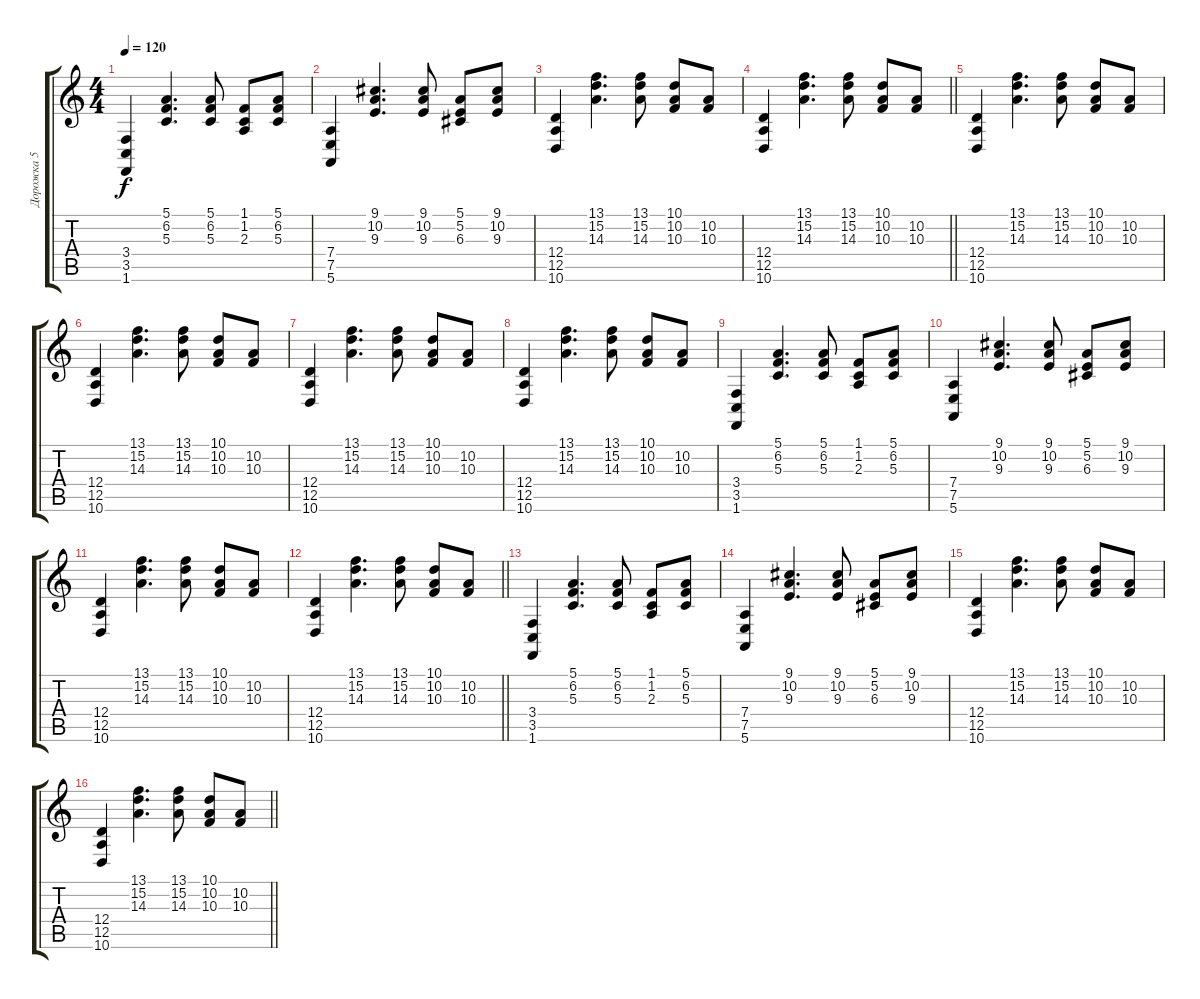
\track ("Дорожка 5" "Дорожка 5") {instrument lead1square}
\staff {score tabs}
\tuning (E4 B3 G3 D3 A2 E2) {hide}
\ts (4 4)
\tempo 120
\clef g2
\ks c
(3.4 3.5 1.6).4{dy f} (5.1 6.2 5.3).4{d} (5.1 6.2 5.3).8 (1.1 1.2 2.3).8 (5.1 6.2 5.3).8 |
(7.4 7.5 5.6).4 (9.1 10.2 9.3).4{d} (9.1 10.2 9.3).8 (5.1 5.2 6.3).8 (9.1 10.2 9.3).8 |
(12.4 12.5 10.6).4 (13.1 15.2 14.3).4{d} (13.1 15.2 14.3).8 (10.1 10.2 10.3).8 (10.2 10.3).8 |
\barLineRight lightlight
(12.4 12.5 10.6).4 (13.1 15.2 14.3).4{d} (13.1 15.2 14.3).8 (10.1 10.2 10.3).8 (10.2 10.3).8 |
(12.4 12.5 10.6).4 (13.1 15.2 14.3).4{d} (13.1 15.2 14.3).8 (10.1 10.2 10.3).8 (10.2 10.3).8 |
(12.4 12.5 10.6).4 (13.1 15.2 14.3).4{d} (13.1 15.2 14.3).8 (10.1 10.2 10.3).8 (10.2 10.3).8 |
(12.4 12.5 10.6).4 (13.1 15.2 14.3).4{d} (13.1 15.2 14.3).8 (10.1 10.2 10.3).8 (10.2 10.3).8 |
(12.4 12.5 10.6).4 (13.1 15.2 14.3).4{d} (13.1 15.2 14.3).8 (10.1 10.2 10.3).8 (10.2 10.3).8 |
(3.4 3.5 1.6).4 (5.1 6.2 5.3).4{d} (5.1 6.2 5.3).8 (1.1 1.2 2.3).8 (5.1 6.2 5.3).8 |
(7.4 7.5 5.6).4 (9.1 10.2 9.3).4{d} (9.1 10.2 9.3).8 (5.1 5.2 6.3).8 (9.1 10.2 9.3).8 |
(12.4 12.5 10.6).4 (13.1 15.2 14.3).4{d} (13.1 15.2 14.3).8 (10.1 10.2 10.3).8 (10.2 10.3).8 |
\barLineRight lightlight
(12.4 12.5 10.6).4 (13.1 15.2 14.3).4{d} (13.1 15.2 14.3).8 (10.1 10.2 10.3).8 (10.2 10.3).8 |
(3.4 3.5 1.6).4 (5.1 6.2 5.3).4{d} (5.1 6.2 5.3).8 (1.1 1.2 2.3).8 (5.1 6.2 5.3).8 |
(7.4 7.5 5.6).4 (9.1 10.2 9.3).4{d} (9.1 10.2 9.3).8 (5.1 5.2 6.3).8 (9.1 10.2 9.3).8 |
(12.4 12.5 10.6).4 (13.1 15.2 14.3).4{d} (13.1 15.2 14.3).8 (10.1 10.2 10.3).8 (10.2 10.3).8 |
\barLineRight lightlight
(12.4 12.5 10.6).4 (13.1 15.2 14.3).4{d} (13.1 15.2 14.3).8 (10.1 10.2 10.3).8 (10.2 10.3).8
